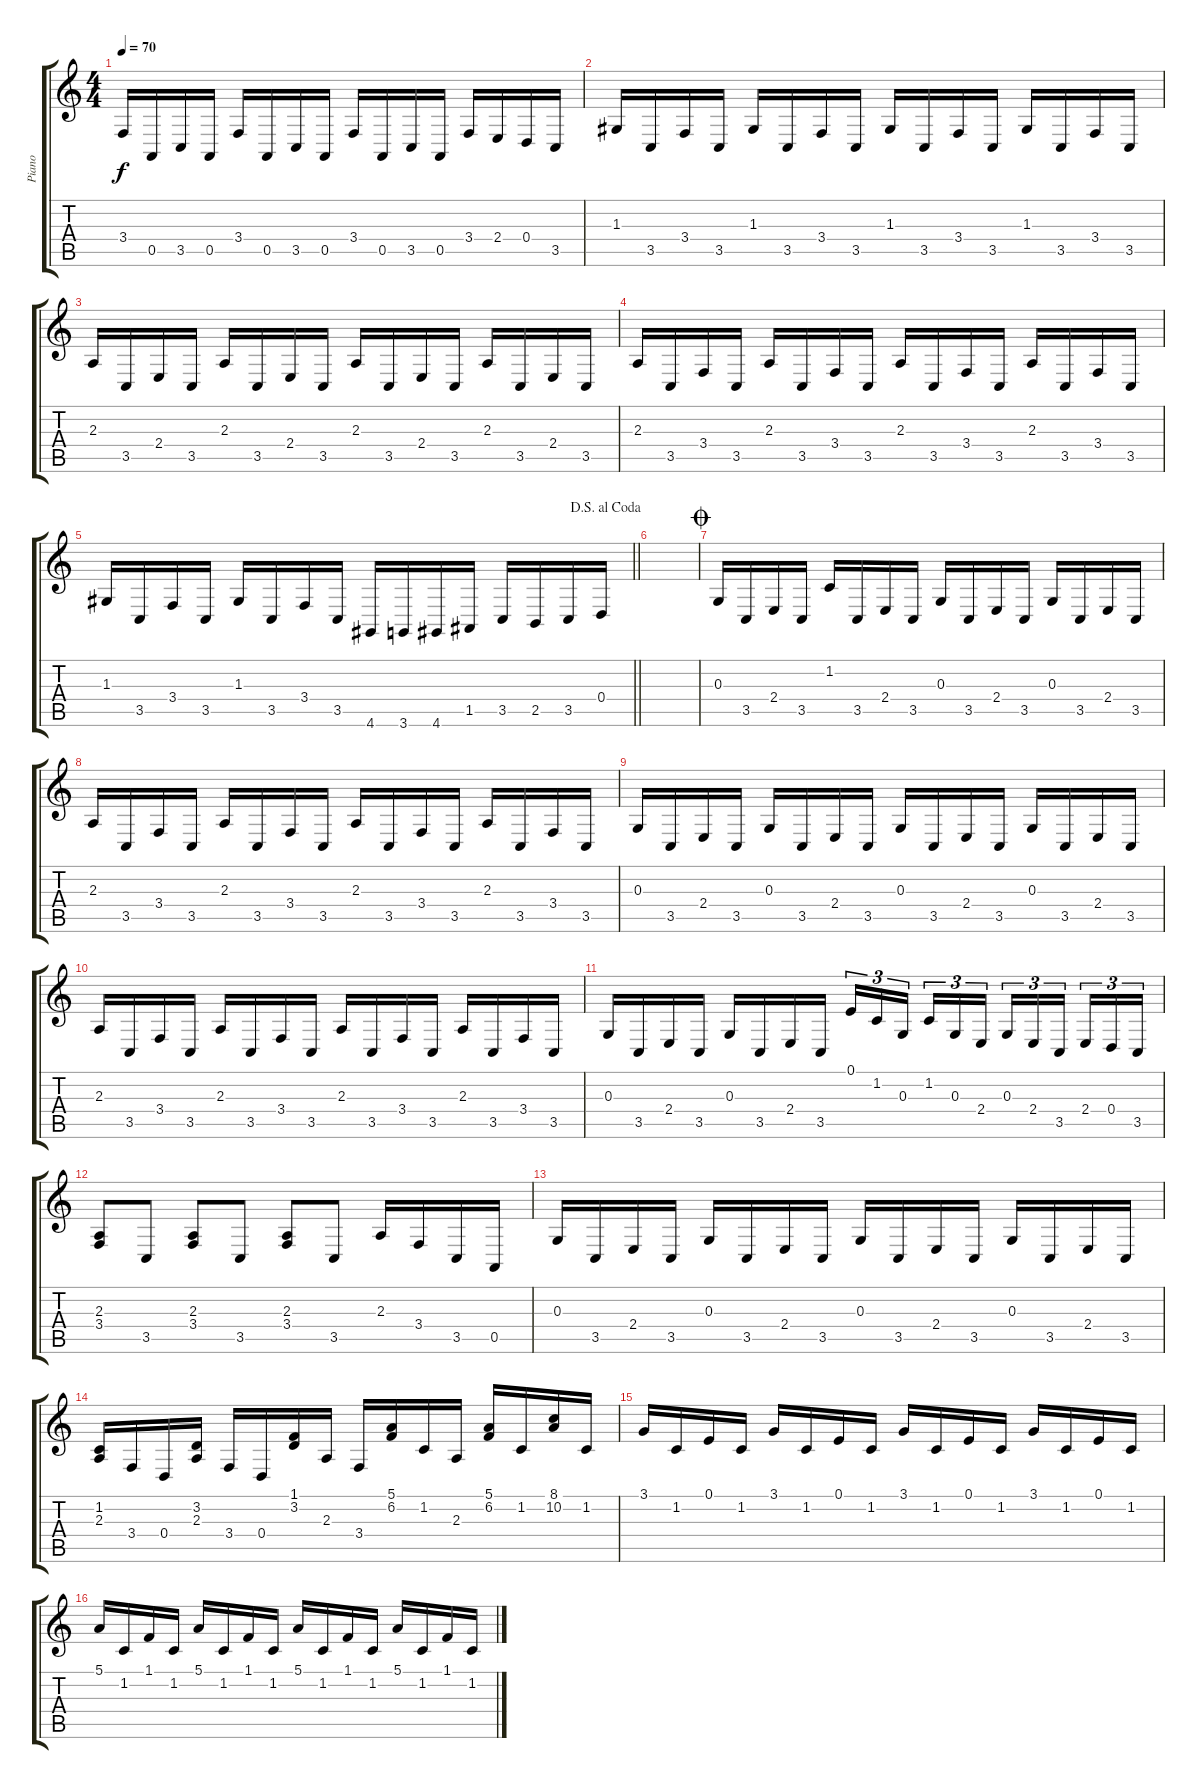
\track ("Piano" "Piano") {instrument acousticgrandpiano}
\staff {score tabs}
\tuning (E4 B3 G3 D3 A2 E2) {hide}
\ts (4 4)
\tempo 70
\clef g2
\ks c
3.4.16{dy f} 0.5.16 3.5.16 0.5.16 3.4.16 0.5.16 3.5.16 0.5.16 3.4.16 0.5.16 3.5.16 0.5.16 3.4.16 2.4.16 0.4.16 3.5.16 |
1.3.16 3.5.16 3.4.16 3.5.16 1.3.16 3.5.16 3.4.16 3.5.16 1.3.16 3.5.16 3.4.16 3.5.16 1.3.16 3.5.16 3.4.16 3.5.16 |
2.3.16 3.5.16 2.4.16 3.5.16 2.3.16 3.5.16 2.4.16 3.5.16 2.3.16 3.5.16 2.4.16 3.5.16 2.3.16 3.5.16 2.4.16 3.5.16 |
2.3.16 3.5.16 3.4.16 3.5.16 2.3.16 3.5.16 3.4.16 3.5.16 2.3.16 3.5.16 3.4.16 3.5.16 2.3.16 3.5.16 3.4.16 3.5.16 |
\jump dalsegnoalcoda
\barLineRight lightlight
1.3.16 3.5.16 3.4.16 3.5.16 1.3.16 3.5.16 3.4.16 3.5.16 4.6.16 3.6.16 4.6.16 1.5.16 3.5.16 2.5.16 3.5.16 0.4.16 |
|
\jump coda
0.3.16 3.5.16 2.4.16 3.5.16 1.2.16 3.5.16 2.4.16 3.5.16 0.3.16 3.5.16 2.4.16 3.5.16 0.3.16 3.5.16 2.4.16 3.5.16 |
2.3.16 3.5.16 3.4.16 3.5.16 2.3.16 3.5.16 3.4.16 3.5.16 2.3.16 3.5.16 3.4.16 3.5.16 2.3.16 3.5.16 3.4.16 3.5.16 |
0.3.16 3.5.16 2.4.16 3.5.16 0.3.16 3.5.16 2.4.16 3.5.16 0.3.16 3.5.16 2.4.16 3.5.16 0.3.16 3.5.16 2.4.16 3.5.16 |
2.3.16 3.5.16 3.4.16 3.5.16 2.3.16 3.5.16 3.4.16 3.5.16 2.3.16 3.5.16 3.4.16 3.5.16 2.3.16 3.5.16 3.4.16 3.5.16 |
0.3.16 3.5.16 2.4.16 3.5.16 0.3.16 3.5.16 2.4.16 3.5.16 0.1.16{tu (3 2)} 1.2.16{tu (3 2)} 0.3.16{tu (3 2) beam splitsecondary} 1.2.16{tu (3 2)} 0.3.16{tu (3 2)} 2.4.16{tu (3 2)} 0.3.16{tu (3 2)} 2.4.16{tu (3 2)} 3.5.16{tu (3 2) beam splitsecondary} 2.4.16{tu (3 2)} 0.4.16{tu (3 2)} 3.5.16{tu (3 2)} |
(2.3 3.4).8 3.5.8 (2.3 3.4).8 3.5.8 (2.3 3.4).8 3.5.8 2.3.16 3.4.16 3.5.16 0.5.16 |
0.3.16 3.5.16 2.4.16 3.5.16 0.3.16 3.5.16 2.4.16 3.5.16 0.3.16 3.5.16 2.4.16 3.5.16 0.3.16 3.5.16 2.4.16 3.5.16 |
(1.2 2.3).16 3.4.16 0.4.16 (3.2 2.3).16 3.4.16 0.4.16 (1.1 3.2).16 2.3.16 3.4.16 (5.1 6.2).16 1.2.16 2.3.16 (5.1 6.2).16 1.2.16 (8.1 10.2).16 1.2.16 |
3.1.16 1.2.16 0.1.16 1.2.16 3.1.16 1.2.16 0.1.16 1.2.16 3.1.16 1.2.16 0.1.16 1.2.16 3.1.16 1.2.16 0.1.16 1.2.16 |
5.1.16 1.2.16 1.1.16 1.2.16 5.1.16 1.2.16 1.1.16 1.2.16 5.1.16 1.2.16 1.1.16 1.2.16 5.1.16 1.2.16 1.1.16 1.2.16
